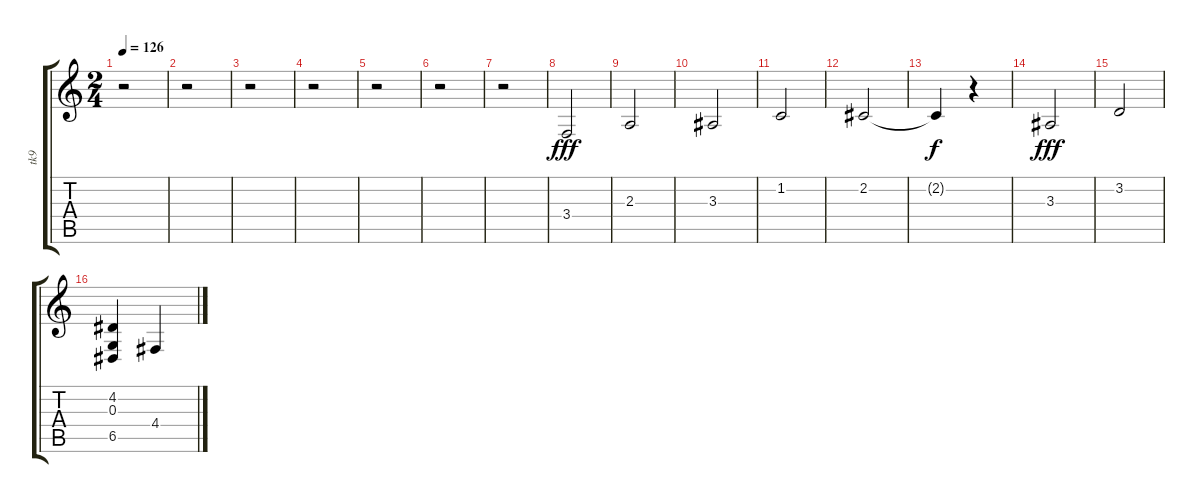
\track ("tk9" "tk9") {instrument stringensemble1}
\staff {score tabs}
\tuning (E4 B3 G3 D3 A2 E2) {hide}
\ts (2 4)
\tempo 126
\clef g2
\ks c
r.2{dy fff} |
r.2 |
r.2 |
r.2 |
r.2 |
r.2 |
r.2 |
3.4.2 |
2.3.2 |
3.3.2 |
1.2.2 |
2.2.2 |
2.2{t}.4{dy f} r.4 |
3.3.2{dy fff} |
3.2.2 |
(4.2 0.3 6.5).4 4.4.4
